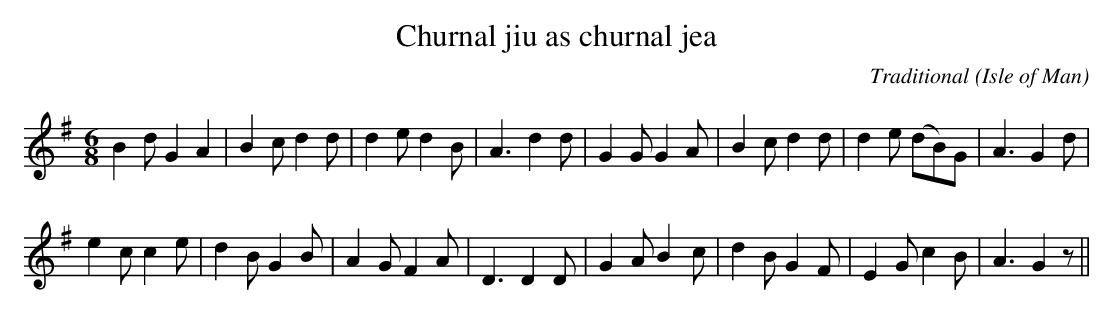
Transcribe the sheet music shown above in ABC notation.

X:1
T:Churnal jiu as churnal jea
C:Traditional
O:Isle of Man
L:1/4
M:6/8
K:G
Bd/ GA|Bc/ dd/|de/ dB/|A3/2 dd/|GG/ GA/|Bc/ dd/|de/ (d/B/)G/| A3/2 Gd/|
ec/ ce/|dB/2 GB/|AG/ FA/|D3/2 DD/|GA/ B-c/|dB/ GF/|EG/ cB/|A3/2Gz/||
